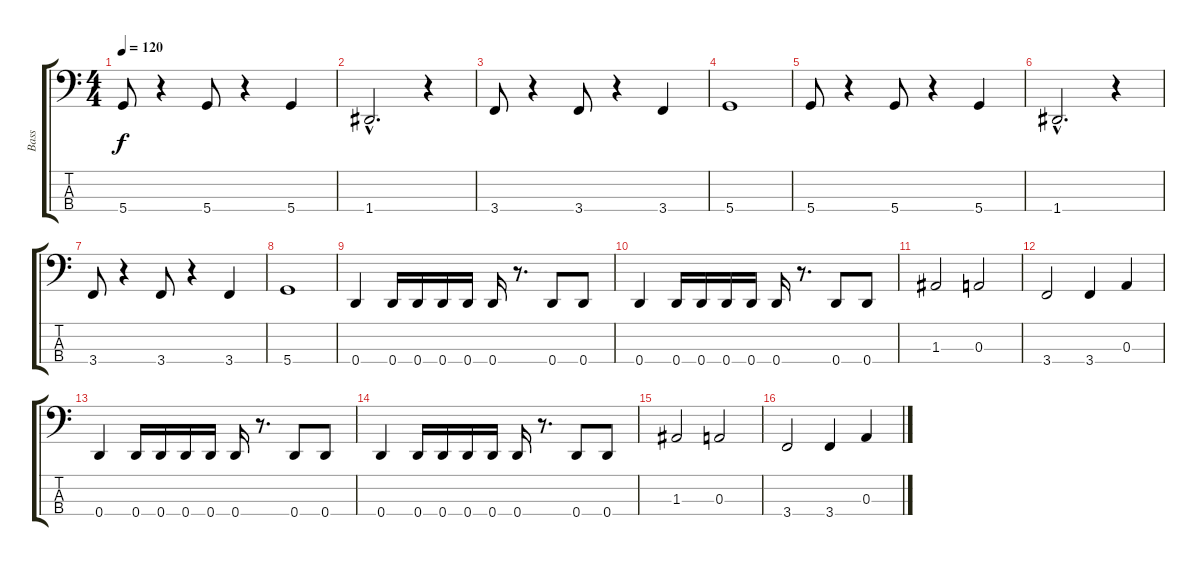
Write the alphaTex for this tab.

\track ("Bass" "Bass") {instrument electricbasspick}
\staff {score tabs}
\tuning (G2 D2 A1 D1) {hide}
\ts (4 4)
\tempo 120
\clef f4
\ks c
5.4.8{dy f} r.4 5.4.8 r.4 5.4.4 |
1.4{hac}.2{d} r.4 |
3.4.8 r.4 3.4.8 r.4 3.4.4 |
5.4.1 |
5.4.8 r.4 5.4.8 r.4 5.4.4 |
1.4{hac}.2{d} r.4 |
3.4.8 r.4 3.4.8 r.4 3.4.4 |
5.4.1 |
0.4.4 0.4.16 0.4.16 0.4.16 0.4.16 0.4.16 r.8{d} 0.4.8 0.4.8 |
0.4.4 0.4.16 0.4.16 0.4.16 0.4.16 0.4.16 r.8{d} 0.4.8 0.4.8 |
1.3.2 0.3.2 |
3.4.2 3.4.4 0.3.4 |
0.4.4 0.4.16 0.4.16 0.4.16 0.4.16 0.4.16 r.8{d} 0.4.8 0.4.8 |
0.4.4 0.4.16 0.4.16 0.4.16 0.4.16 0.4.16 r.8{d} 0.4.8 0.4.8 |
1.3.2 0.3.2 |
3.4.2 3.4.4 0.3.4
